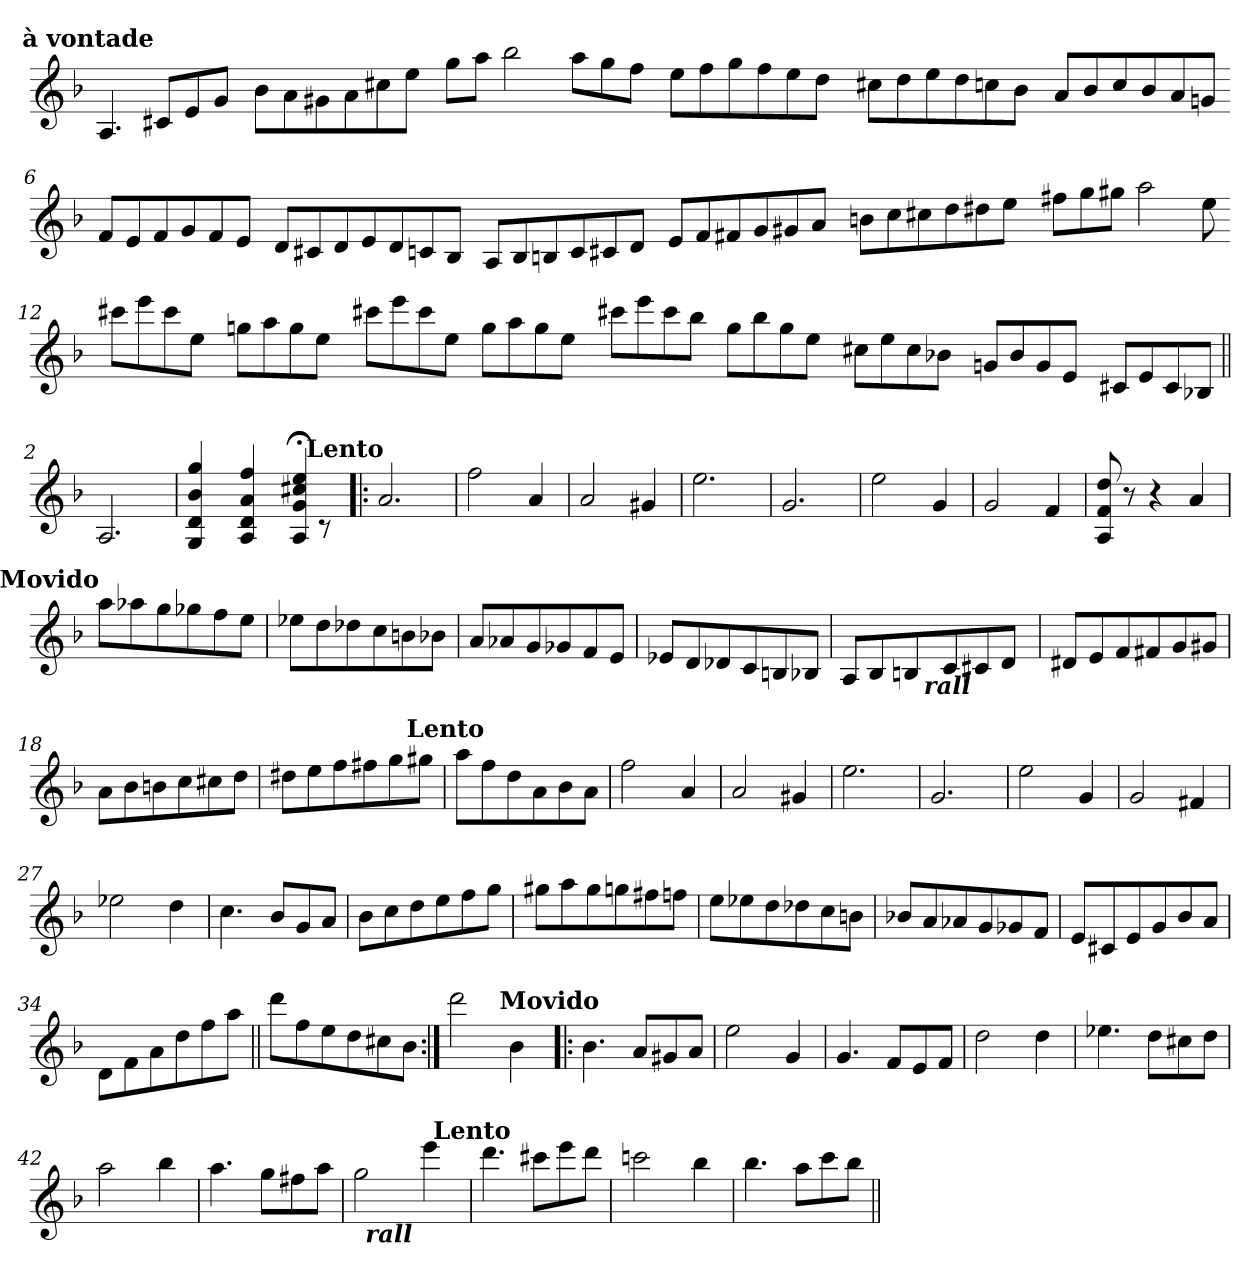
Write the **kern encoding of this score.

**kern
*part1
*staff1
*clefG2
*k[b-]
*F:
!!LO:REH:place=s1:b:B:enc=none:fs=10.9:t=à vontade
=
4.A/
8c#X/L
8e/
8g/J
=1X-
8b-\L
8a\
8g#X\
8a\
8cc#X\
8ee\J
=2X-
8gg\L
8aa\J
2bb-\
8aa\L
8gg\
8ff\J
=3X-
8ee\L
8ff\
8gg\
8ff\
8ee\
8dd\J
=4X-
8cc#X\L
8dd\
8ee\
8dd\
8ccn\
8b-\J
=5X-
8a/L
8b-/
8cc/
8b-/
8a/
8g/J
!!LO:LB:g=z
=6X-
8f/L
8e/
8f/
8g/
8f/
8e/J
=7X-
8d/L
8c#X/
8d/
8e/
8d/
8cn/
8B-/J
=8X-
8A/L
8B-/
8Bn/
8c/
8c#X/
8d/J
=9X-
8e/L
8f/
8f#X/
8g/
8g#X/
8a/J
=10X-
8bn\L
8cc\
8cc#X\
8dd\
8dd#X\
8ee\J
=11X-
8ff#X\L
8gg\
8gg#X\J
2aa\
8ee\
!!LO:LB:g=z
=12X-
8ccc#X\L
8eee\
8ccc#\
8ee\J
=13X-
8gg\L
8aa\
8gg\
8ee\J
=14X-
8ccc#X\L
8eee\
8ccc#\
8ee\J
=15X-
8gg\L
8aa\
8gg\
8ee\J
=16X-
8ccc#X\L
8eee\
8ccc#\
8bb-\J
=17X-
8gg\L
8bb-\
8gg\
8ee\J
=18X-
8cc#X\L
8ee\
8cc#\
8b-\J
=19X-
8g/L
8b-/
8g/
8e/J
!!LO:LB:g=z
=1-
8c#X/L
8e/
8c#/
8B-/J
=2||
2.A/
=3
*^
4G/ 4d/ 4b-/ 4gg/	8ryy
.	8ryy
4A/ 4d/ 4a/ 4ff/	8ryy
.	8ryy
4A/;< 4g/;< 4cc#X/;< 4ee/;<	8ryy
.	8rc
*v	*v
!!LO:REH:place=s1:a:B:enc=none:fs=10.9:t=Lento
=4!|:
2.a/
=5
2ff\
4a/
=6
2a/
4g#X/
!!LO:LB:g=z
=7
2.ee\
=8
2.g/
=9
2ee\
4g/
=10
2g/
4f/
=11
8A/ 8f/ 8dd/
8r
4r
4a/
!!LO:REH:place=s1:a:B:enc=none:fs=10.9:t=Movido
=12
8aa\L
8aa-X\
8gg\
8gg-X\
8ff\
8ee\J
=13
8ee-X\L
8dd\
8dd-X\
8cc\
8bn\
8b-X\J
!!LO:LB:g=z
=14
8a/L
8a-X/
8g/
8g-X/
8f/
8e/J
=15
8e-X/L
8d/
8d-X/
8c/
8Bn/
8B-X/J
=16
*^
8A/L	6ryy
8B-/	.
.	12ryy
8Bn/	24ryy
.	96ryy
!	!LO:TX:b:Bi:t=rall
.	3ryy
8c/	.
8c#X/	.
8d/J	.
.	12ryy
.	48.ryy
*v	*v
=17
8d#X/L
8e/
8f/
8f#X/
8g/
8g#X/J
=18
8a\L
8b-\
8bn\
8cc\
8cc#X\
8dd\J
!!LO:LB:g=z
=19
8dd#X\L
8ee\
8ff\
8ff#X\
8gg\
8gg#X\J
!!LO:REH:place=s1:a:B:enc=none:fs=10.9:t=Lento
=20
8aa\L
8ff\
8dd\
8a\
8b-\
8a\J
=21
2ff\
4a/
=22
2a/
4g#X/
=23
2.ee\
=24
2.g/
=25
2ee\
4g/
!!LO:LB:g=z
=26
2g/
4f#X/
=27
2ee-X\
4dd\
=28
4.cc\
8b-/L
8g/
8a/J
=29
8b-\L
8cc\
8dd\
8ee\
8ff\
8gg\J
=30
8gg#X\L
8aa\
8gg#\
8ggn\
8ff#X\
8ffn\J
=31
8ee\L
8ee-X\
8dd\
8dd-X\
8cc\
8bn\J
=32
8b-X/L
8a/
8a-X/
8g/
8g-X/
8f/J
!!LO:LB:g=z
=33
8e/L
8c#X/
8e/
8g/
8b-/
8a/J
=34
8d\L
8f\
8a\
8dd\
8ff\
8aa\J
=35||
8ddd\L
8ff\
8ee\
8dd\
8cc#X\
8b-\J
=36:|!
2ddd\
4b-\
!!LO:REH:place=s1:a:B:enc=none:fs=10.9:t=Movido
=37!|:
4.b-\
8a/L
8g#X/
8a/J
=38
2ee\
4g/
!!LO:LB:g=z
=39
4.g/
8f/L
8e/
8f/J
=40
2dd\
4dd\
=41
4.ee-X\
8dd\L
8cc#X\
8dd\J
=42
2aa\
4bb-\
=43
4.aa\
8gg\L
8ff#X\
8aa\J
=44
*^
2gg\	32ryy
!	!LO:TX:b:Bi:t=rall
.	2ryy
4eee\	.
.	8..ryy
*v	*v
!!LO:LB:g=z
!!LO:REH:place=s1:a:B:enc=none:fs=10.9:t=Lento
=45
4.ddd\
8ccc#X\L
8eee\
8ddd\J
=46
2cccn\
4bb-\
=47
4.bb-\
8aa\L
8ccc\
8bb-\J
=||
*-
